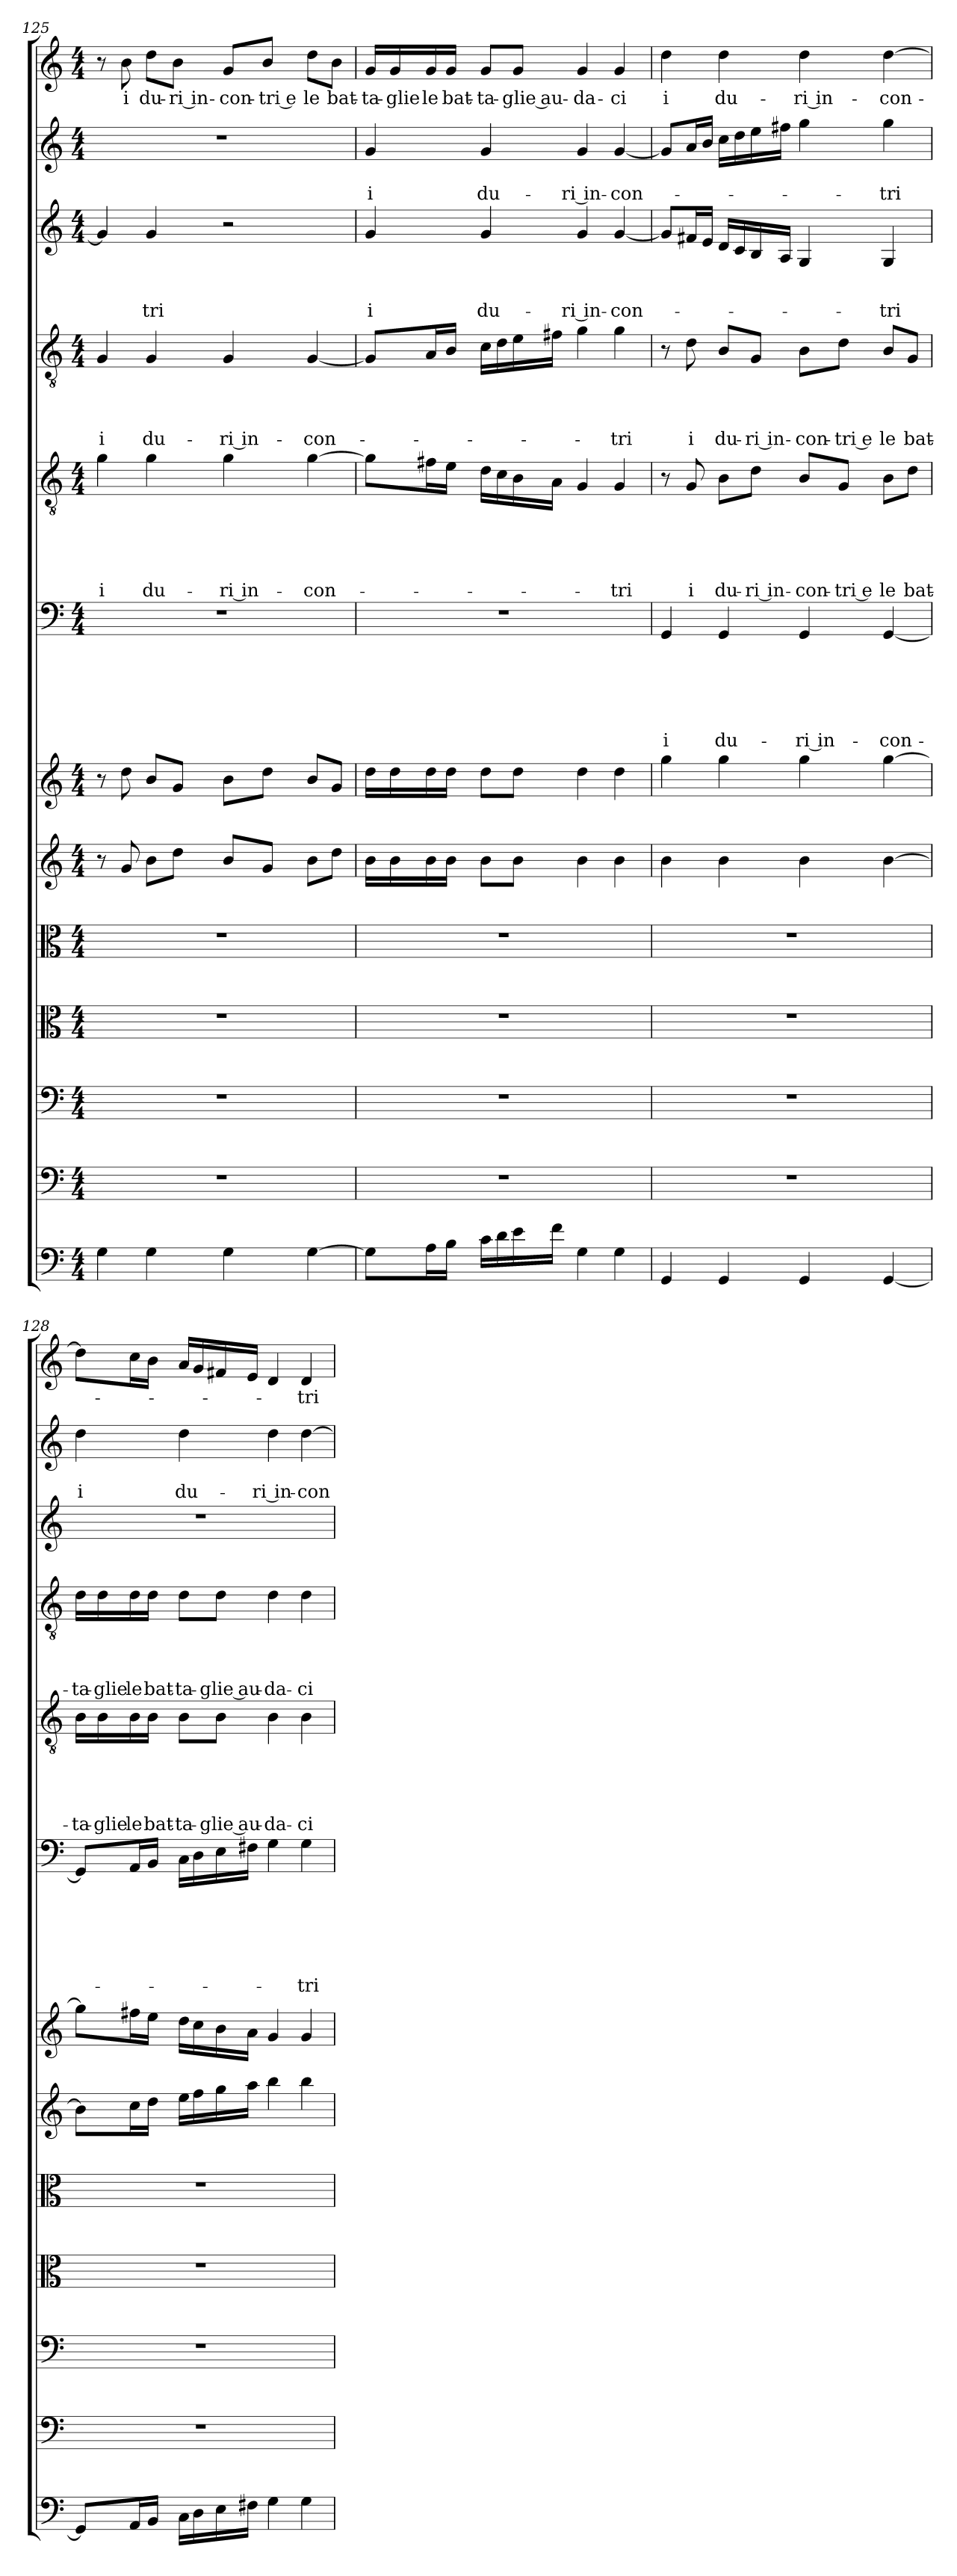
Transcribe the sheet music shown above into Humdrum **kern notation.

**kern	**kern	**kern	**kern	**kern	**kern	**kern	**kern	**text	**text	**text	**text	**text	**text	**kern	**text	**text	**text	**text	**text	**kern	**text	**text	**text	**text	**kern	**text	**text	**text	**kern	**text	**text	**kern	**text
*part13	*part12	*part11	*part10	*part9	*part8	*part7	*part6	*part6	*part6	*part6	*part6	*part6	*part6	*part5	*part5	*part5	*part5	*part5	*part5	*part4	*part4	*part4	*part4	*part4	*part3	*part3	*part3	*part3	*part2	*part2	*part2	*part1	*part1
*staff13	*staff12	*staff11	*staff10	*staff9	*staff8	*staff7	*staff6	*staff6	*staff6	*staff6	*staff6	*staff6	*staff6	*staff5	*staff5	*staff5	*staff5	*staff5	*staff5	*staff4	*staff4	*staff4	*staff4	*staff4	*staff3	*staff3	*staff3	*staff3	*staff2	*staff2	*staff2	*staff1	*staff1
*clefF4	*clefF4	*clefF4	*clefC3	*clefC3	*clefG2	*clefG2	*clefF4	*	*	*	*	*	*	*clefGv2	*	*	*	*	*	*clefGv2	*	*	*	*	*clefG2	*	*	*	*clefG2	*	*	*clefG2	*
*k[]	*k[]	*k[]	*k[]	*k[]	*k[]	*k[]	*k[]	*	*	*	*	*	*	*k[]	*	*	*	*	*	*k[]	*	*	*	*	*k[]	*	*	*	*k[]	*	*	*k[]	*
*C:	*C:	*C:	*C:	*C:	*C:	*C:	*C:	*	*	*	*	*	*	*C:	*	*	*	*	*	*C:	*	*	*	*	*C:	*	*	*	*C:	*	*	*C:	*
*M4/4	*M4/4	*M4/4	*M4/4	*M4/4	*M4/4	*M4/4	*M4/4	*	*	*	*	*	*	*M4/4	*	*	*	*	*	*M4/4	*	*	*	*	*M4/4	*	*	*	*M4/4	*	*	*M4/4	*
=125	=125	=125	=125	=125	=125	=125	=125	=125	=125	=125	=125	=125	=125	=125	=125	=125	=125	=125	=125	=125	=125	=125	=125	=125	=125	=125	=125	=125	=125	=125	=125	=125	=125
!	!	!	!	!	!	!	!	!	!	!	!	!	!	!	!	!	!	!	!LO:LY:b	!	!	!	!	!LO:LY:b	!	!	!	!	!	!	!	!	!
4G\	1r	1r	1r	1r	8r	8r	1r	.	.	.	.	.	.	4g\	.	.	.	.	i	4G/	.	.	.	i	4g/]	.	.	.	1r	.	.	8r	.
!	!	!	!	!	!	!	!	!	!	!	!	!	!	!	!	!	!	!	!	!	!	!	!	!	!	!	!	!	!	!	!	!	!LO:LY:b
.	.	.	.	.	8g/	8dd\	.	.	.	.	.	.	.	.	.	.	.	.	.	.	.	.	.	.	.	.	.	.	.	.	.	8b\	i
!	!	!	!	!	!	!	!	!	!	!	!	!	!	!	!	!	!	!	!LO:LY:b	!	!	!	!	!LO:LY:b	!	!	!	!LO:LY:b	!	!	!	!	!LO:LY:b
4G\	.	.	.	.	8b\L	8b/L	.	.	.	.	.	.	.	4g\	.	.	.	.	du-	4G/	.	.	.	du-	4g/	.	.	-tri	.	.	.	8dd\L	du-
!	!	!	!	!	!	!	!	!	!	!	!	!	!	!	!	!	!	!	!	!	!	!	!	!	!	!	!	!	!	!	!	!	!LO:LY:b
.	.	.	.	.	8dd\J	8g/J	.	.	.	.	.	.	.	.	.	.	.	.	.	.	.	.	.	.	.	.	.	.	.	.	.	8b\J	-ri in-
!	!	!	!	!	!	!	!	!	!	!	!	!	!	!	!	!	!	!	!LO:LY:b	!	!	!	!	!LO:LY:b	!	!	!	!	!	!	!	!	!LO:LY:b
4G\	.	.	.	.	8b/L	8b\L	.	.	.	.	.	.	.	4g\	.	.	.	.	-ri in-	4G/	.	.	.	-ri in-	2r	.	.	.	.	.	.	8g/L	-con-
!	!	!	!	!	!	!	!	!	!	!	!	!	!	!	!	!	!	!	!	!	!	!	!	!	!	!	!	!	!	!	!	!	!LO:LY:b
.	.	.	.	.	8g/J	8dd\J	.	.	.	.	.	.	.	.	.	.	.	.	.	.	.	.	.	.	.	.	.	.	.	.	.	8b/J	-tri e
!	!	!	!	!	!	!	!	!	!	!	!	!	!	!	!	!	!	!	!LO:LY:b	!	!	!	!	!LO:LY:b	!	!	!	!	!	!	!	!	!LO:LY:b
[4G\	.	.	.	.	8b\L	8b/L	.	.	.	.	.	.	.	[4g\	.	.	.	.	-con-	[4G/	.	.	.	-con-	.	.	.	.	.	.	.	8dd\L	le
!	!	!	!	!	!	!	!	!	!	!	!	!	!	!	!	!	!	!	!	!	!	!	!	!	!	!	!	!	!	!	!	!	!LO:LY:b
.	.	.	.	.	8dd\J	8g/J	.	.	.	.	.	.	.	.	.	.	.	.	.	.	.	.	.	.	.	.	.	.	.	.	.	8b\J	bat-
!!LO:PB:g=z
=126	=126	=126	=126	=126	=126	=126	=126	=126	=126	=126	=126	=126	=126	=126	=126	=126	=126	=126	=126	=126	=126	=126	=126	=126	=126	=126	=126	=126	=126	=126	=126	=126	=126
!	!	!	!	!	!	!	!	!	!	!	!	!	!	!	!	!	!	!	!	!	!	!	!	!	!	!	!	!LO:LY:b	!	!	!LO:LY:b	!	!LO:LY:b
8G\L]	1r	1r	1r	1r	16b\LL	16dd\LL	1r	.	.	.	.	.	.	8g\L]	.	.	.	.	.	8G/L]	.	.	.	.	4g/	.	.	i	4g/	.	i	16g/LL	-ta-
!	!	!	!	!	!	!	!	!	!	!	!	!	!	!	!	!	!	!	!	!	!	!	!	!	!	!	!	!	!	!	!	!	!LO:LY:b
.	.	.	.	.	16b\	16dd\	.	.	.	.	.	.	.	.	.	.	.	.	.	.	.	.	.	.	.	.	.	.	.	.	.	16g/	-glie
!	!	!	!	!	!	!	!	!	!	!	!	!	!	!	!	!	!	!	!	!	!	!	!	!	!	!	!	!	!	!	!	!	!LO:LY:b
16A\L	.	.	.	.	16b\	16dd\	.	.	.	.	.	.	.	16f#X\L	.	.	.	.	.	16A/L	.	.	.	.	.	.	.	.	.	.	.	16g/	le
!	!	!	!	!	!	!	!	!	!	!	!	!	!	!	!	!	!	!	!	!	!	!	!	!	!	!	!	!	!	!	!	!	!LO:LY:b
16B\JJ	.	.	.	.	16b\JJ	16dd\JJ	.	.	.	.	.	.	.	16e\JJ	.	.	.	.	.	16B/JJ	.	.	.	.	.	.	.	.	.	.	.	16g/JJ	bat-
!	!	!	!	!	!	!	!	!	!	!	!	!	!	!	!	!	!	!	!	!	!	!	!	!	!	!	!	!LO:LY:b	!	!	!LO:LY:b	!	!LO:LY:b
16c\LL	.	.	.	.	8b\L	8dd\L	.	.	.	.	.	.	.	16d\LL	.	.	.	.	.	16c\LL	.	.	.	.	4g/	.	.	du-	4g/	.	du-	8g/L	-ta-
16d\	.	.	.	.	.	.	.	.	.	.	.	.	.	16c\	.	.	.	.	.	16d\	.	.	.	.	.	.	.	.	.	.	.	.	.
!	!	!	!	!	!	!	!	!	!	!	!	!	!	!	!	!	!	!	!	!	!	!	!	!	!	!	!	!	!	!	!	!	!LO:LY:b
16e\	.	.	.	.	8b\J	8dd\J	.	.	.	.	.	.	.	16B\	.	.	.	.	.	16e\	.	.	.	.	.	.	.	.	.	.	.	8g/J	-glie au-
16f\JJ	.	.	.	.	.	.	.	.	.	.	.	.	.	16A\JJ	.	.	.	.	.	16f#X\JJ	.	.	.	.	.	.	.	.	.	.	.	.	.
!	!	!	!	!	!	!	!	!	!	!	!	!	!	!	!	!	!	!	!	!	!	!	!	!	!	!	!	!LO:LY:b	!	!	!LO:LY:b	!	!LO:LY:b
4G\	.	.	.	.	4b\	4dd\	.	.	.	.	.	.	.	4G/	.	.	.	.	.	4g\	.	.	.	.	4g/	.	.	-ri in-	4g/	.	-ri in-	4g/	-da-
!	!	!	!	!	!	!	!	!	!	!	!	!	!	!	!	!	!	!	!LO:LY:b	!	!	!	!	!LO:LY:b	!	!	!	!LO:LY:b	!	!	!LO:LY:b	!	!LO:LY:b
4G\	.	.	.	.	4b\	4dd\	.	.	.	.	.	.	.	4G/	.	.	.	.	-tri	4g\	.	.	.	-tri	[4g/	.	.	-con-	[4g/	.	-con-	4g/	-ci
=127	=127	=127	=127	=127	=127	=127	=127	=127	=127	=127	=127	=127	=127	=127	=127	=127	=127	=127	=127	=127	=127	=127	=127	=127	=127	=127	=127	=127	=127	=127	=127	=127	=127
!	!	!	!	!	!	!	!	!	!	!	!	!	!LO:LY:b	!	!	!	!	!	!	!	!	!	!	!	!	!	!	!	!	!	!	!	!LO:LY:b
4GG/	1r	1r	1r	1r	4b\	4gg\	4GG/	.	.	.	.	.	i	8r	.	.	.	.	.	8r	.	.	.	.	8g/L]	.	.	.	8g/L]	.	.	4dd\	i
!	!	!	!	!	!	!	!	!	!	!	!	!	!	!	!	!	!	!	!LO:LY:b	!	!	!	!	!LO:LY:b	!	!	!	!	!	!	!	!	!
.	.	.	.	.	.	.	.	.	.	.	.	.	.	8G/	.	.	.	.	i	8d\	.	.	.	i	16f#X/L	.	.	.	16a/L	.	.	.	.
.	.	.	.	.	.	.	.	.	.	.	.	.	.	.	.	.	.	.	.	.	.	.	.	.	16e/JJ	.	.	.	16b/JJ	.	.	.	.
!	!	!	!	!	!	!	!	!	!	!	!	!	!LO:LY:b	!	!	!	!	!	!LO:LY:b	!	!	!	!	!LO:LY:b	!	!	!	!	!	!	!	!	!LO:LY:b
4GG/	.	.	.	.	4b\	4gg\	4GG/	.	.	.	.	.	du-	8B\L	.	.	.	.	du-	8B/L	.	.	.	du-	16d/LL	.	.	.	16cc\LL	.	.	4dd\	du-
.	.	.	.	.	.	.	.	.	.	.	.	.	.	.	.	.	.	.	.	.	.	.	.	.	16c/	.	.	.	16dd\	.	.	.	.
!	!	!	!	!	!	!	!	!	!	!	!	!	!	!	!	!	!	!	!LO:LY:b	!	!	!	!	!LO:LY:b	!	!	!	!	!	!	!	!	!
.	.	.	.	.	.	.	.	.	.	.	.	.	.	8d\J	.	.	.	.	-ri in-	8G/J	.	.	.	-ri in-	16B/	.	.	.	16ee\	.	.	.	.
.	.	.	.	.	.	.	.	.	.	.	.	.	.	.	.	.	.	.	.	.	.	.	.	.	16A/JJ	.	.	.	16ff#X\JJ	.	.	.	.
!	!	!	!	!	!	!	!	!	!	!	!	!	!LO:LY:b	!	!	!	!	!	!LO:LY:b	!	!	!	!	!LO:LY:b	!	!	!	!	!	!	!	!	!LO:LY:b
4GG/	.	.	.	.	4b\	4gg\	4GG/	.	.	.	.	.	-ri in-	8B/L	.	.	.	.	-con-	8B\L	.	.	.	-con-	4G/	.	.	.	4gg\	.	.	4dd\	-ri in-
!	!	!	!	!	!	!	!	!	!	!	!	!	!	!	!	!	!	!	!LO:LY:b	!	!	!	!	!LO:LY:b	!	!	!	!	!	!	!	!	!
.	.	.	.	.	.	.	.	.	.	.	.	.	.	8G/J	.	.	.	.	-tri e	8d\J	.	.	.	-tri e	.	.	.	.	.	.	.	.	.
!	!	!	!	!	!	!	!	!	!	!	!	!	!LO:LY:b	!	!	!	!	!	!LO:LY:b	!	!	!	!	!LO:LY:b	!	!	!	!LO:LY:b	!	!	!LO:LY:b	!	!LO:LY:b
[4GG/	.	.	.	.	[4b\	[4gg\	[4GG/	.	.	.	.	.	-con-	8B\L	.	.	.	.	le	8B/L	.	.	.	le	4G/	.	.	-tri	4gg\	.	-tri	[4dd\	-con-
!	!	!	!	!	!	!	!	!	!	!	!	!	!	!	!	!	!	!	!LO:LY:b	!	!	!	!	!LO:LY:b	!	!	!	!	!	!	!	!	!
.	.	.	.	.	.	.	.	.	.	.	.	.	.	8d\J	.	.	.	.	bat-	8G/J	.	.	.	bat-	.	.	.	.	.	.	.	.	.
=128	=128	=128	=128	=128	=128	=128	=128	=128	=128	=128	=128	=128	=128	=128	=128	=128	=128	=128	=128	=128	=128	=128	=128	=128	=128	=128	=128	=128	=128	=128	=128	=128	=128
!	!	!	!	!	!	!	!	!	!	!	!	!	!	!	!	!	!	!	!LO:LY:b	!	!	!	!	!LO:LY:b	!	!	!	!	!	!	!LO:LY:b	!	!
8GG/L]	1r	1r	1r	1r	8b\L]	8gg\L]	8GG/L]	.	.	.	.	.	.	16B\LL	.	.	.	.	-ta-	16d\LL	.	.	.	-ta-	1r	.	.	.	4dd\	.	i	8dd\L]	.
!	!	!	!	!	!	!	!	!	!	!	!	!	!	!	!	!	!	!	!LO:LY:b	!	!	!	!	!LO:LY:b	!	!	!	!	!	!	!	!	!
.	.	.	.	.	.	.	.	.	.	.	.	.	.	16B\	.	.	.	.	-glie	16d\	.	.	.	-glie	.	.	.	.	.	.	.	.	.
!	!	!	!	!	!	!	!	!	!	!	!	!	!	!	!	!	!	!	!LO:LY:b	!	!	!	!	!LO:LY:b	!	!	!	!	!	!	!	!	!
16AA/L	.	.	.	.	16cc\L	16ff#X\L	16AA/L	.	.	.	.	.	.	16B\	.	.	.	.	le	16d\	.	.	.	le	.	.	.	.	.	.	.	16cc\L	.
!	!	!	!	!	!	!	!	!	!	!	!	!	!	!	!	!	!	!	!LO:LY:b	!	!	!	!	!LO:LY:b	!	!	!	!	!	!	!	!	!
16BB/JJ	.	.	.	.	16dd\JJ	16ee\JJ	16BB/JJ	.	.	.	.	.	.	16B\JJ	.	.	.	.	bat-	16d\JJ	.	.	.	bat-	.	.	.	.	.	.	.	16b\JJ	.
!	!	!	!	!	!	!	!	!	!	!	!	!	!	!	!	!	!	!	!LO:LY:b	!	!	!	!	!LO:LY:b	!	!	!	!	!	!	!LO:LY:b	!	!
16C\LL	.	.	.	.	16ee\LL	16dd\LL	16C\LL	.	.	.	.	.	.	8B\L	.	.	.	.	-ta-	8d\L	.	.	.	-ta-	.	.	.	.	4dd\	.	du-	16a/LL	.
16D\	.	.	.	.	16ff\	16cc\	16D\	.	.	.	.	.	.	.	.	.	.	.	.	.	.	.	.	.	.	.	.	.	.	.	.	16g/	.
!	!	!	!	!	!	!	!	!	!	!	!	!	!	!	!	!	!	!	!LO:LY:b	!	!	!	!	!LO:LY:b	!	!	!	!	!	!	!	!	!
16E\	.	.	.	.	16gg\	16b\	16E\	.	.	.	.	.	.	8B\J	.	.	.	.	-glie au-	8d\J	.	.	.	-glie au-	.	.	.	.	.	.	.	16f#X/	.
16F#X\JJ	.	.	.	.	16aa\JJ	16a\JJ	16F#X\JJ	.	.	.	.	.	.	.	.	.	.	.	.	.	.	.	.	.	.	.	.	.	.	.	.	16e/JJ	.
!	!	!	!	!	!	!	!	!	!	!	!	!	!	!	!	!	!	!	!LO:LY:b	!	!	!	!	!LO:LY:b	!	!	!	!	!	!	!LO:LY:b	!	!
4G\	.	.	.	.	4bb\	4g/	4G\	.	.	.	.	.	.	4B\	.	.	.	.	-da-	4d\	.	.	.	-da-	.	.	.	.	4dd\	.	-ri in-	4d/	.
!	!	!	!	!	!	!	!	!	!	!	!	!	!LO:LY:b	!	!	!	!	!	!LO:LY:b	!	!	!	!	!LO:LY:b	!	!	!	!	!	!	!LO:LY:b	!	!LO:LY:b
4G\	.	.	.	.	4bb\	4g/	4G\	.	.	.	.	.	-tri	4B\	.	.	.	.	-ci	4d\	.	.	.	-ci	.	.	.	.	[4dd\	.	-con-	4d/	-tri
=	=	=	=	=	=	=	=	=	=	=	=	=	=	=	=	=	=	=	=	=	=	=	=	=	=	=	=	=	=	=	=	=	=
*-	*-	*-	*-	*-	*-	*-	*-	*-	*-	*-	*-	*-	*-	*-	*-	*-	*-	*-	*-	*-	*-	*-	*-	*-	*-	*-	*-	*-	*-	*-	*-	*-	*-
